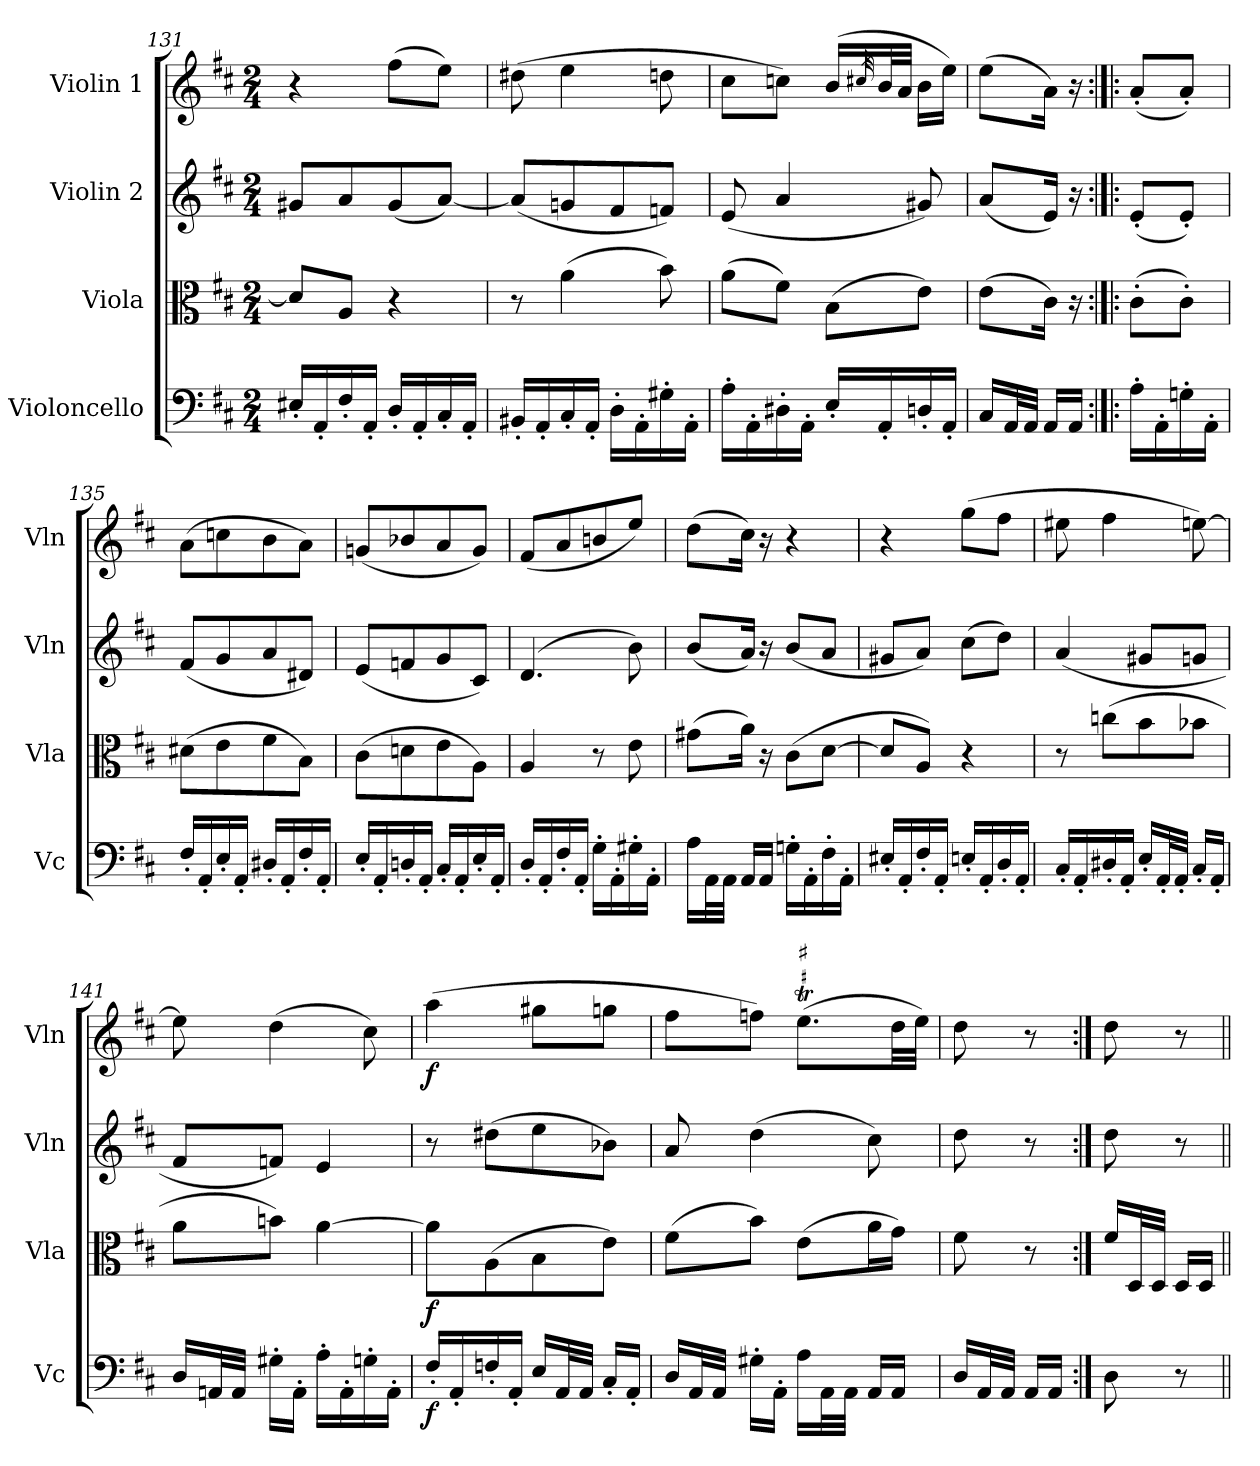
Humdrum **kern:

**kern	**dynam	**kern	**dynam	**kern	**kern	**dynam
*part4	*part4	*part3	*part3	*part2	*part1	*part1
*staff4	*staff4	*staff3	*staff3	*staff2	*staff1	*staff1
*I"Violoncello	*	*I"Viola	*	*I"Violin 2	*I"Violin 1	*
*I'Vc	*	*I'Vla	*	*I'Vln	*I'Vln	*
*clefF4	*	*clefC3	*	*clefG2	*clefG2	*
*k[f#c#]	*	*k[f#c#]	*	*k[f#c#]	*k[f#c#]	*
*M2/4	*	*M2/4	*	*M2/4	*M2/4	*
=131	=131	=131	=131	=131	=131	=131
16E#X'/LL	.	8d/L]	.	8g#X/L	4r	.
16AA'/	.	.	.	.	.	.
16F#'/	.	8A/J	.	8a/	.	.
16AA'/JJ	.	.	.	.	.	.
16D'/LL	.	4r	.	(8g#/	(8ff#\L	.
16AA'/	.	.	.	.	.	.
16C#'/	.	.	.	[8a/J)	8ee\J)	.
16AA'/JJ	.	.	.	.	.	.
=132	=132	=132	=132	=132	=132	=132
16BB#X'/LL	.	8r	.	(8a/L]	(8dd#X\	.
16AA'/	.	.	.	.	.	.
16C#'/	.	(4a\	.	8gn/	4ee\	.
16AA'/JJ	.	.	.	.	.	.
16D'\LL	.	.	.	8f#/	.	.
16AA'\	.	.	.	.	.	.
16G#X'\	.	8b\)	.	8fn/J)	8ddn\	.
16AA'\JJ	.	.	.	.	.	.
=133	=133	=133	=133	=133	=133	=133
16A'\LL	.	(8a\L	.	(8e/	8cc#\L	.
16AA'\	.	.	.	.	.	.
16D#X'\	.	8f#\J)	.	4a/	8ccn\J)	.
16AA'\JJ	.	.	.	.	.	.
16E'/LL	.	(8B\L	.	.	(16b/LL	.
.	.	.	.	.	32qcc#X/	.
16AA'/	.	.	.	.	32b/L	.
.	.	.	.	.	32a/JJJ	.
16Dn'/	.	8e\J)	.	8g#X/)	16b\LL	.
16AA'/JJ	.	.	.	.	16ee\JJ)	.
=134	=134	=134	=134	=134	=134	=134
16C#/LL	.	(8e\L	.	(8a/L	(8ee\L	.
32AA/L	.	.	.	.	.	.
32AA/JJJ	.	.	.	.	.	.
16AA/LL	.	16c#\Jk)	.	16e/Jk)	16a\Jk)	.
16AA/JJ	.	16r	.	16r	16r	.
=134X14:|!|:	=134X14:|!|:	=134X14:|!|:	=134X14:|!|:	=134X14:|!|:	=134X14:|!|:	=134X14:|!|:
16A'\LL	.	(8c#'\L	.	(8e'/L	(8a'/L	.
16AA'\	.	.	.	.	.	.
16Gn'\	.	8c#'\J)	.	8e'/J)	8a'/J)	.
16AA'\JJ	.	.	.	.	.	.
!!LO:LB:g=z
=135	=135	=135	=135	=135	=135	=135
16F#'/LL	.	(8d#X\L	.	(8f#/L	(8a\L	.
16AA'/	.	.	.	.	.	.
16E'/	.	8e\	.	8g/	8ccn\	.
16AA'/JJ	.	.	.	.	.	.
16D#X'/LL	.	8f#\	.	8a/	8b\	.
16AA'/	.	.	.	.	.	.
16F#'/	.	8B\J)	.	8d#X/J)	8a\J)	.
16AA'/JJ	.	.	.	.	.	.
=136	=136	=136	=136	=136	=136	=136
16E'/LL	.	(8c#\L	.	(8e/L	(8gn/L	.
16AA'/	.	.	.	.	.	.
16Dn'/	.	8dn\	.	8fn/	8b-X/	.
16AA'/JJ	.	.	.	.	.	.
16C#'/LL	.	8e\	.	8g/	8a/	.
16AA'/	.	.	.	.	.	.
16E'/	.	8A\J)	.	8c#/J)	8g/J)	.
16AA'/JJ	.	.	.	.	.	.
=137	=137	=137	=137	=137	=137	=137
16D'/LL	.	4A/	.	(4.d/	(8f#/L	.
16AA'/	.	.	.	.	.	.
16F#'/	.	.	.	.	8a/	.
16AA'/JJ	.	.	.	.	.	.
16G'\LL	.	8r	.	.	8bn/	.
16AA'\	.	.	.	.	.	.
16G#X'\	.	8e\	.	8b\)	8ee/J)	.
16AA'\JJ	.	.	.	.	.	.
=138	=138	=138	=138	=138	=138	=138
16A\LL	.	(8g#X\L	.	(8b/L	(8dd\L	.
32AA\L	.	.	.	.	.	.
32AA\JJJ	.	.	.	.	.	.
16AA/LL	.	16a\Jk)	.	16a/Jk)	16cc#\Jk)	.
16AA/JJ	.	16r	.	16r	16r	.
16Gn'<\LL	.	(8c#\L	.	(8b/L	4r	.
16AA'<\	.	.	.	.	.	.
16F#'<\	.	[8d\J	.	8a/J	.	.
16AA'<\JJ	.	.	.	.	.	.
!!LO:LB:g=z
=139	=139	=139	=139	=139	=139	=139
16E#X'/LL	.	8d/L]	.	8g#X/L	4r	.
16AA'/	.	.	.	.	.	.
16F#'/	.	8A/J)	.	8a/J)	.	.
16AA'/JJ	.	.	.	.	.	.
16En'/LL	.	4r	.	(8cc#\L	(8gg\L	.
16AA'/	.	.	.	.	.	.
16D'/	.	.	.	8dd\J)	8ff#\J	.
16AA'/JJ	.	.	.	.	.	.
=140	=140	=140	=140	=140	=140	=140
16C#'/LL	.	8r	.	(<4a/	8ee#X\	.
16AA'/	.	.	.	.	.	.
16D#X'/	.	(8ccn\L	.	.	4ff#\	.
16AA'/JJ	.	.	.	.	.	.
16E'/LL	.	8b\	.	8g#X/L	.	.
32AA'/L	.	.	.	.	.	.
32AA'/JJJ	.	.	.	.	.	.
16C#'/LL	.	8b-X\J	.	8gn/J	[8een\)	.
16AA'/JJ	.	.	.	.	.	.
=141	=141	=141	=141	=141	=141	=141
16D/LL	.	8a\L	.	8f#/L	8ee\]	.
32AAn/L	.	.	.	.	.	.
32AA/JJJ	.	.	.	.	.	.
16G#X'\LL	.	8bn\J)	.	8fn/J)	(4dd\	.
16AA'\JJ	.	.	.	.	.	.
16A'\LL	.	[4a\	.	4e/	.	.
16AA'\	.	.	.	.	.	.
16Gn'\	.	.	.	.	8cc#\)	.
16AA'\JJ	.	.	.	.	.	.
=142	=142	=142	=142	=142	=142	=142
!	!LO:DY:b	!	!LO:DY:b	!	!	!LO:DY:b
16F#'/LL	f	8a\L]	f	8r	(4aa\	f
16AA'/	.	.	.	.	.	.
16Fn'/	.	(8A\	.	(8dd#X\L	.	.
16AA'/JJ	.	.	.	.	.	.
16E/LL	.	8B\	.	8ee\	8gg#X\L	.
32AA/L	.	.	.	.	.	.
32AA/JJJ	.	.	.	.	.	.
16C#'/LL	.	8e\J)	.	8b-X\J)	8ggn\J	.
16AA'/JJ	.	.	.	.	.	.
!!LO:LB:g=z
=143	=143	=143	=143	=143	=143	=143
16D/LL	.	(8f#\L	.	8a/	8ff#\L	.
32AA/L	.	.	.	.	.	.
32AA/JJJ	.	.	.	.	.	.
16G#X'\LL	.	8b\J)	.	(4dd\	8ffn\J)	.
16AA'\JJ	.	.	.	.	.	.
!	!	!	!	!	!LO:TX:a:t=♯	!
16A\LL	.	(8e\L	.	.	(8.eeT\L	.
32AA\L	.	.	.	.	.	.
32AA\JJJ	.	.	.	.	.	.
16AA/LL	.	16a\L	.	8cc#\)	.	.
16AA/JJ	.	16g\JJ)	.	.	32dd\LL	.
.	.	.	.	.	32ee\JJJ)	.
=144	=144	=144	=144	=144	=144	=144
16D/LL	.	8f#\	.	8dd\	8dd\	.
32AA/L	.	.	.	.	.	.
32AA/JJJ	.	.	.	.	.	.
16AA/LL	.	8r	.	8r	8r	.
16AA/JJ	.	.	.	.	.	.
=144X15:|!	=144X15:|!	=144X15:|!	=144X15:|!	=144X15:|!	=144X15:|!	=144X15:|!
8D\	.	16f#/LL	.	8dd\	8dd\	.
.	.	32D/L	.	.	.	.
.	.	32D/JJJ	.	.	.	.
8r	.	16D/LL	.	8r	8r	.
.	.	16D/JJ	.	.	.	.
=||	=||	=||	=||	=||	=||	=||
*-	*-	*-	*-	*-	*-	*-
